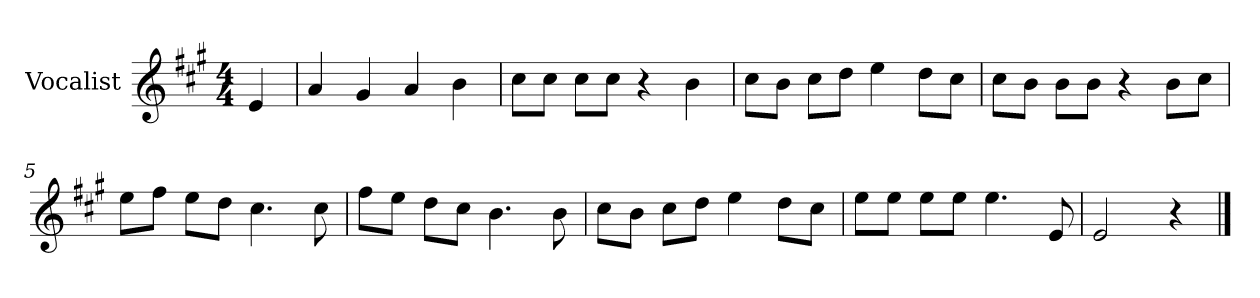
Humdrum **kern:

**kern
*part1
*staff1
*I"Vocalist
*k[f#c#g#]
*A:
*M4/4
=
4e
=1
4a
4g#
4a
4b
=2
8cc#L
8cc#J
8cc#L
8cc#J
4r
4b
=3
8cc#L
8bJ
8cc#L
8ddJ
4ee
8ddL
8cc#J
=4
8cc#L
8bJ
8bL
8bJ
4r
8bL
8cc#J
=5
8eeL
8ff#J
8eeL
8ddJ
4.cc#
8cc#
=6
8ff#L
8eeJ
8ddL
8cc#J
4.b
8b
=7
8cc#L
8bJ
8cc#L
8ddJ
4ee
8ddL
8cc#J
=8
8eeL
8eeJ
8eeL
8eeJ
4.ee
8e
=9
2e
4r
==
*-
